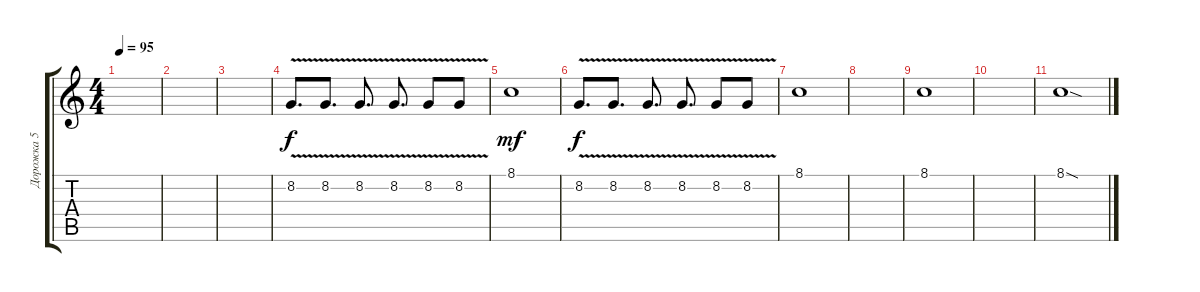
\track ("Дорожка 5" "Дорожка 5") {instrument lead1square}
\staff {score tabs}
\tuning (E4 B3 G3 D3 A2 C2) {hide}
\ts (4 4)
\tempo 95
\clef g2
\ks c
|
|
|
8.2{v}.8{d instrument distortionguitar} 8.2{v}.8{d} 8.2{v}.8{d} 8.2{v}.8{d} 8.2{v}.8 8.2{v}.8 |
8.1.1{dy mf} |
8.2{v}.8{d dy f} 8.2{v}.8{d} 8.2{v}.8{d} 8.2{v}.8{d} 8.2{v}.8 8.2{v}.8 |
8.1.1 |
|
8.1.1 |
|
8.1{sod}.1
